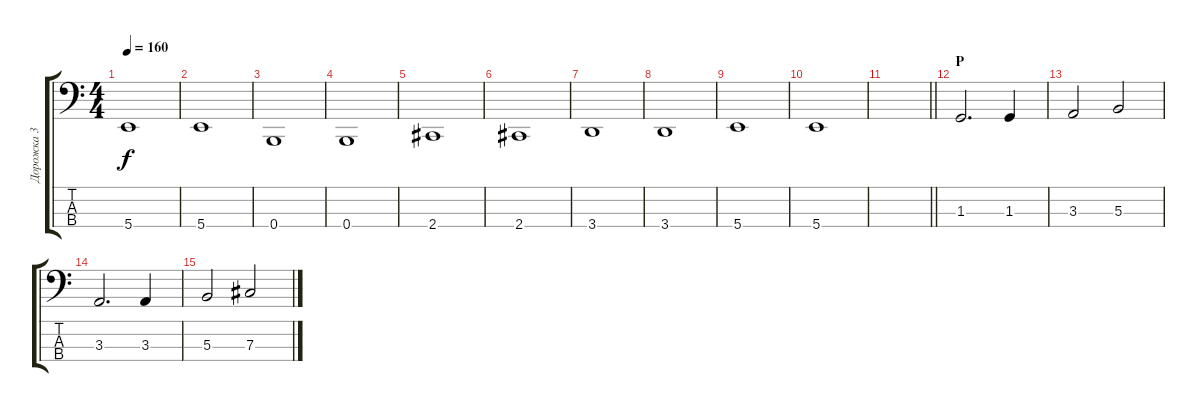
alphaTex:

\track ("Дорожка 3" "Дорожка 3") {instrument electricbassfinger}
\staff {score tabs}
\tuning (E2 B1 Gb1 B0) {hide}
\ts (4 4)
\tempo 160
\clef f4
\ks c
5.4.1{dy f} |
5.4.1 |
0.4.1 |
0.4.1 |
2.4.1 |
2.4.1 |
3.4.1 |
3.4.1 |
5.4.1 |
5.4.1 |
\barLineRight lightlight
|
\section ("" "P")
1.3.2{d} 1.3.4 |
3.3.2 5.3.2 |
3.3.2{d} 3.3.4 |
5.3.2 7.3.2
